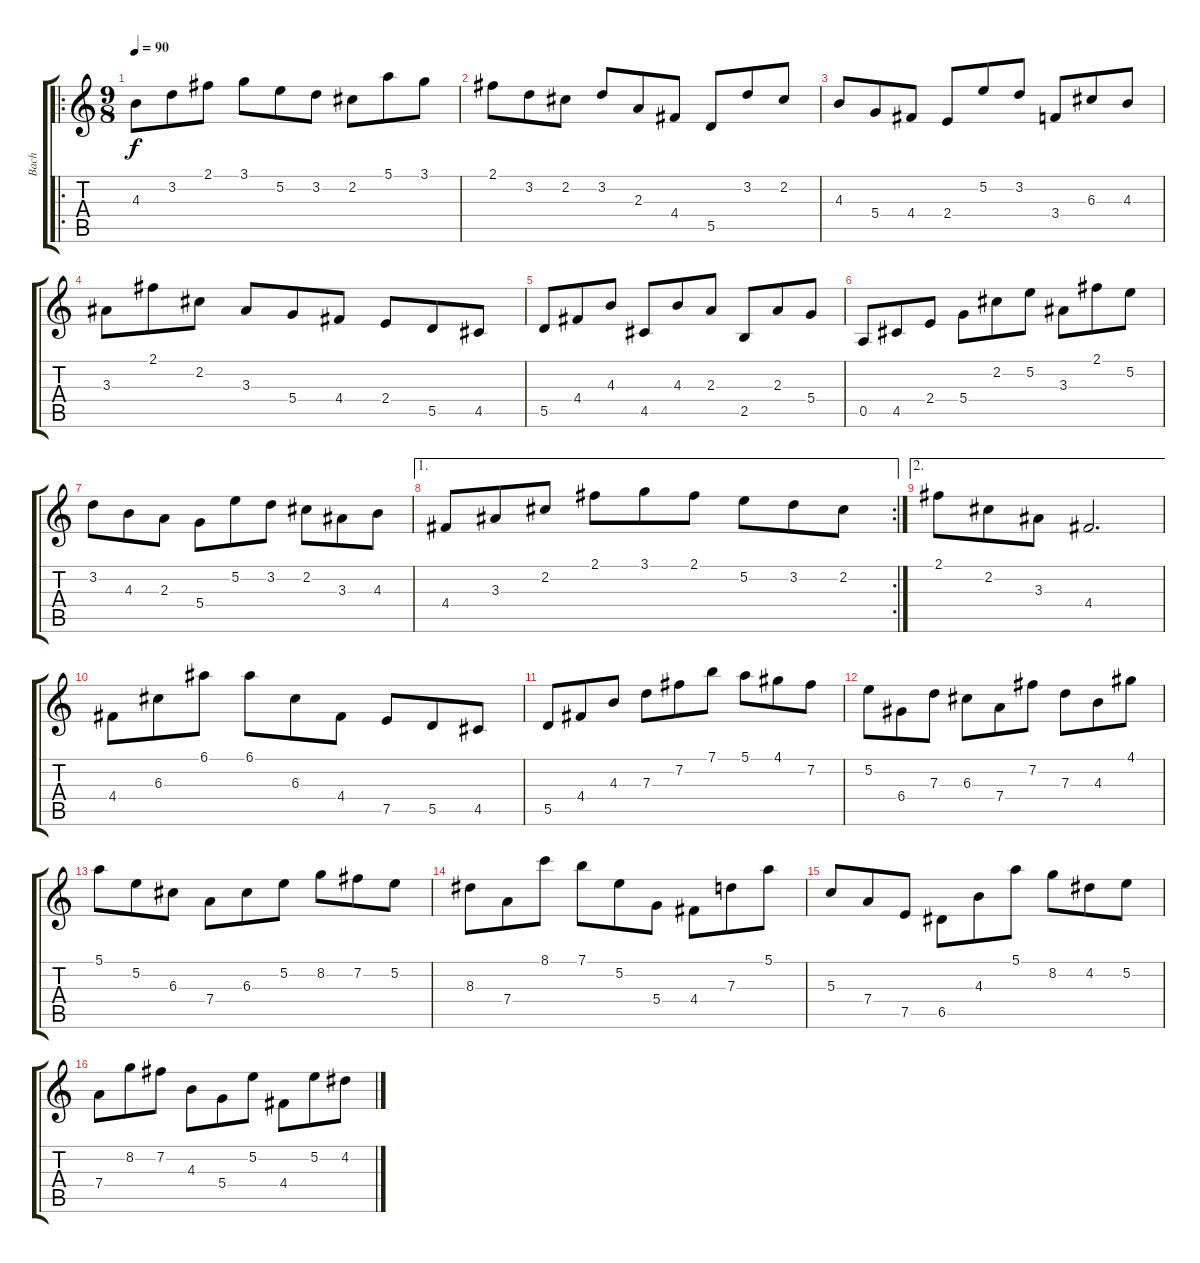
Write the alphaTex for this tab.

\track ("Bach" "Bach") {instrument overdrivenguitar}
\staff {score tabs}
\tuning (E4 B3 G3 D3 A2 E2) {hide}
\ro
\ts (9 8)
\tempo 90
\clef g2
\ks c
4.3.8{dy f instrument overdrivenguitar} 3.2.8 2.1.8 3.1.8 5.2.8 3.2.8 2.2.8 5.1.8 3.1.8 |
2.1.8 3.2.8 2.2.8 3.2.8 2.3.8 4.4.8 5.5.8 3.2.8 2.2.8 |
4.3.8 5.4.8 4.4.8 2.4.8 5.2.8 3.2.8 3.4.8 6.3.8 4.3.8 |
3.3.8 2.1.8 2.2.8 3.3.8 5.4.8 4.4.8 2.4.8 5.5.8 4.5.8 |
5.5.8 4.4.8 4.3.8 4.5.8 4.3.8 2.3.8 2.5.8 2.3.8 5.4.8 |
0.5.8 4.5.8 2.4.8 5.4.8 2.2.8 5.2.8 3.3.8 2.1.8 5.2.8 |
3.2.8 4.3.8 2.3.8 5.4.8 5.2.8 3.2.8 2.2.8 3.3.8 4.3.8 |
\ae 1
\rc 2
4.4.8 3.3.8 2.2.8 2.1.8 3.1.8 2.1.8 5.2.8 3.2.8 2.2.8 |
\ae 2
2.1.8 2.2.8 3.3.8 4.4.2{d} |
4.4.8 6.3.8 6.1.8 6.1.8 6.3.8 4.4.8 7.5.8 5.5.8 4.5.8 |
5.5.8 4.4.8 4.3.8 7.3.8 7.2.8 7.1.8 5.1.8 4.1.8 7.2.8 |
5.2.8 6.4.8 7.3.8 6.3.8 7.4.8 7.2.8 7.3.8 4.3.8 4.1.8 |
5.1.8 5.2.8 6.3.8 7.4.8 6.3.8 5.2.8 8.2.8 7.2.8 5.2.8 |
8.3.8 7.4.8 8.1.8 7.1.8 5.2.8 5.4.8 4.4.8 7.3.8 5.1.8 |
5.3.8 7.4.8 7.5.8 6.5.8 4.3.8 5.1.8 8.2.8 4.2.8 5.2.8 |
7.4.8 8.2.8 7.2.8 4.3.8 5.4.8 5.2.8 4.4.8 5.2.8 4.2.8
